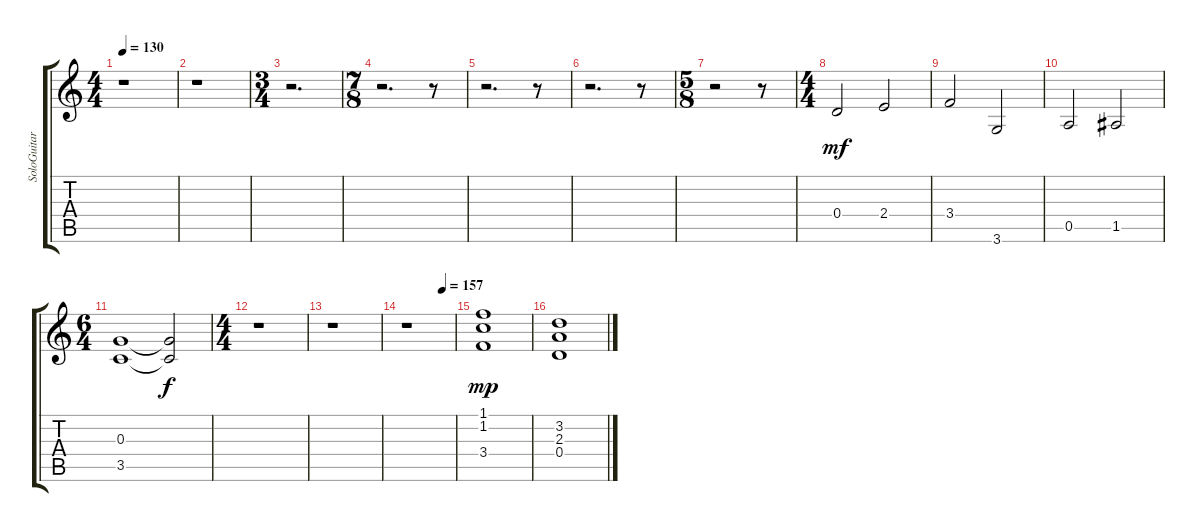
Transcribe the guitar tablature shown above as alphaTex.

\track ("SoloGuitar" "SoloGuitar") {instrument distortionguitar}
\staff {score tabs}
\tuning (E4 B3 G3 D3 A2 E2) {hide}
\ts (4 4)
\tempo 130
\clef g2
\ks c
r.1{dy mp} |
r.1 |
\ts (3 4)
r.2{d} |
\ts (7 8)
r.2{d} r.8 |
r.2{d} r.8 |
r.2{d} r.8 |
\ts (5 8)
r.2 r.8 |
\ts (4 4)
0.4.2{dy mf} 2.4.2 |
3.4.2 3.6.2 |
0.5.2 1.5.2 |
\ts (6 4)
(0.3 3.5).1 (0.3{t} 3.5{t}).2{dy f} |
\ts (4 4)
r.1 |
r.1 |
\tempo (157 0.75)
r.1 |
(1.1 1.2 3.4).1{dy mp} |
(3.2 2.3 0.4).1
